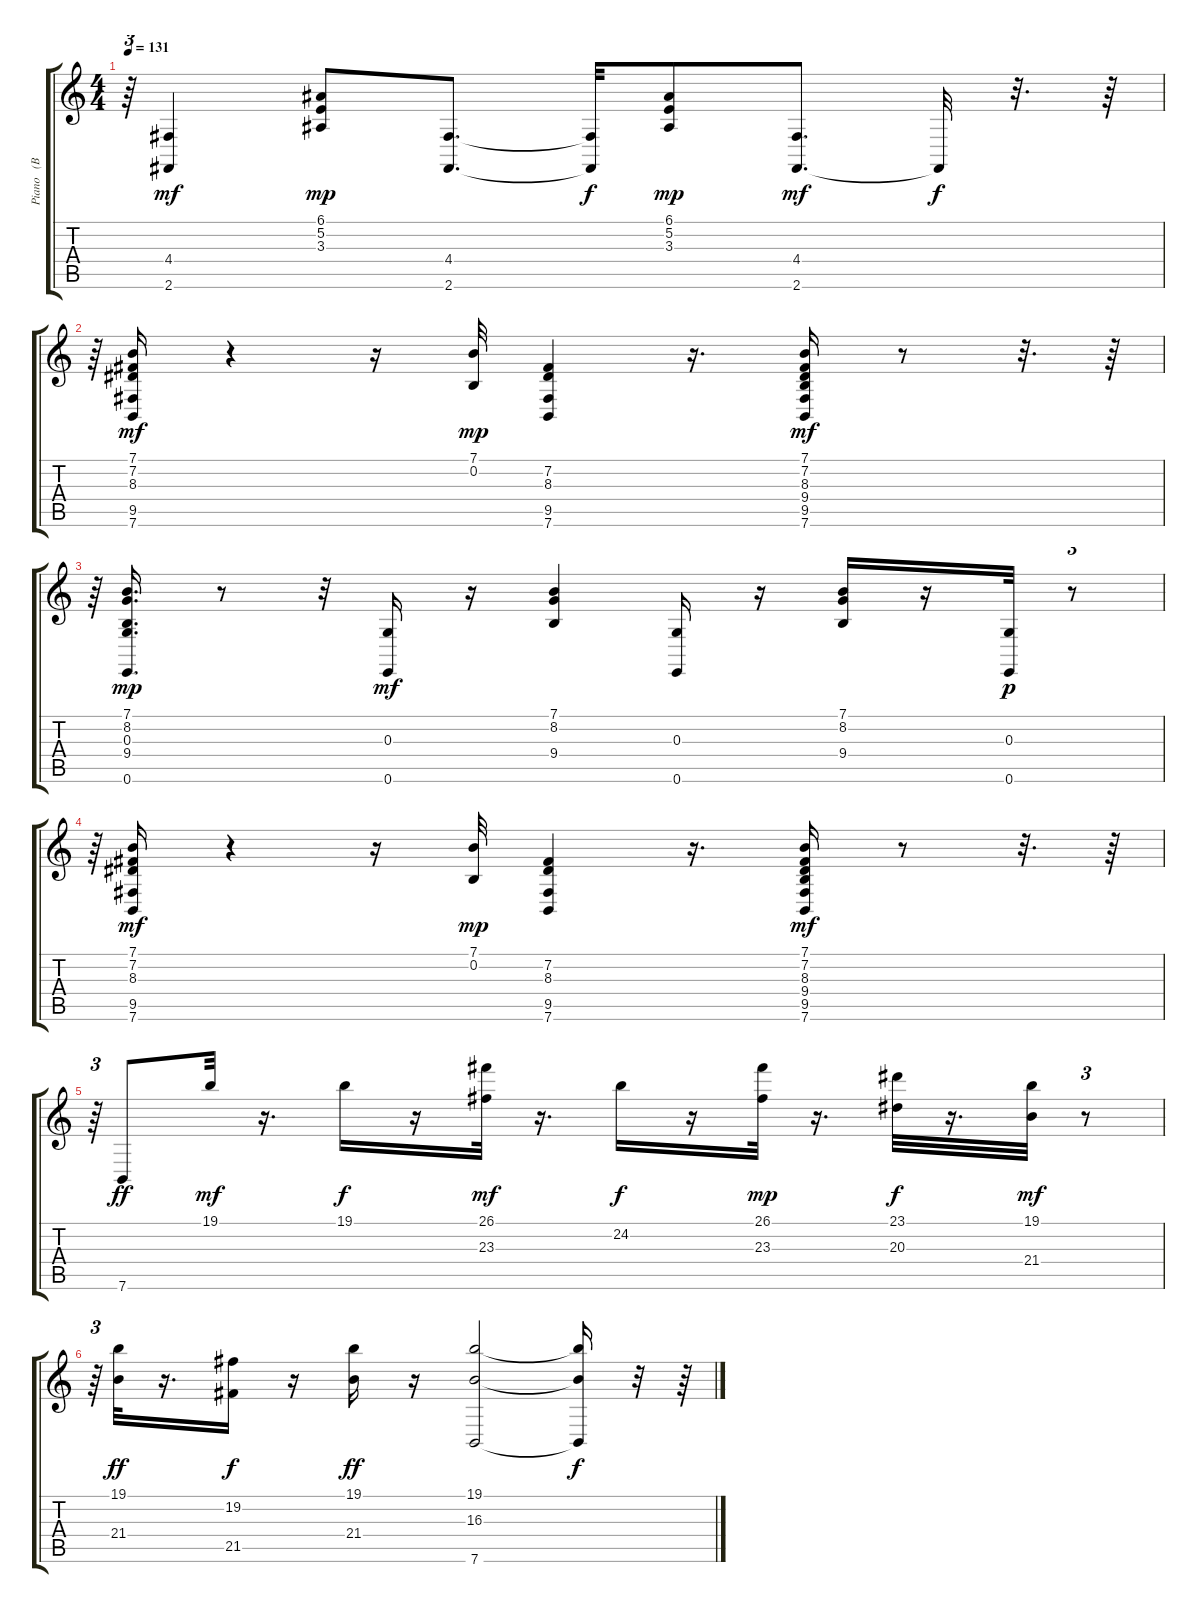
\track ("Piano   (BB)" "Piano   (B") {instrument acousticgrandpiano}
\staff {score tabs}
\tuning (E4 B3 G3 D3 A2 E2) {hide}
\ts (4 4)
\tempo 131
\clef g2
\ks c
r.64{tu (3 2) dy mf} (4.4 2.6).4 (6.1 5.2 3.3).8{dy mp} (4.4 2.6).8{d} (4.4{t} 2.6{t}).32{dy f} (6.1 5.2 3.3).8{dy mp} (4.4 2.6).8{d dy mf} 2.6{t}.32{dy f} r.32{d} r.64 |
r.64{tu (3 2)} (7.1 7.2 8.3 9.5 7.6).16{dy mf} r.4 r.16 (7.1 0.2).32{dy mp} (7.2 8.3 9.5 7.6).4 r.16{d} (7.1 7.2 8.3 9.4 9.5 7.6).16{dy mf} r.8 r.32{d} r.64 |
r.64{tu (3 2)} (7.1 8.2 0.3 9.4 0.6).16{d dy mp} r.8 r.32 (0.3 0.6).16{dy mf} r.16 (7.1 8.2 9.4).4 (0.3 0.6).16 r.16 (7.1 8.2 9.4).16 r.16 (0.3 0.6).32{dy p} r.8{tu (3 2)} |
r.64{tu (3 2)} (7.1 7.2 8.3 9.5 7.6).16{dy mf} r.4 r.16 (7.1 0.2).32{dy mp} (7.2 8.3 9.5 7.6).4 r.16{d} (7.1 7.2 8.3 9.4 9.5 7.6).16{dy mf} r.8 r.32{d} r.64 |
r.64{tu (3 2)} 7.6.8{dy ff} 19.1.32{dy mf} r.16{d} 19.1.16{dy f} r.16 (26.1 23.3).32{dy mf} r.16{d} 24.2.16{dy f} r.16 (26.1 23.3).32{dy mp} r.16{d} (23.1 20.3).32{dy f} r.16{d} (19.1 21.4).32{dy mf} r.8{tu (3 2)} |
r.64{tu (3 2)} (19.1 21.4).32{dy ff} r.16{d} (19.2 21.5).16{dy f} r.16 (19.1 21.4).16{dy ff} r.16 (19.1 16.3 7.6).2 (19.1{t} 16.3{t} 7.6{t}).16{dy f} r.32 r.64
